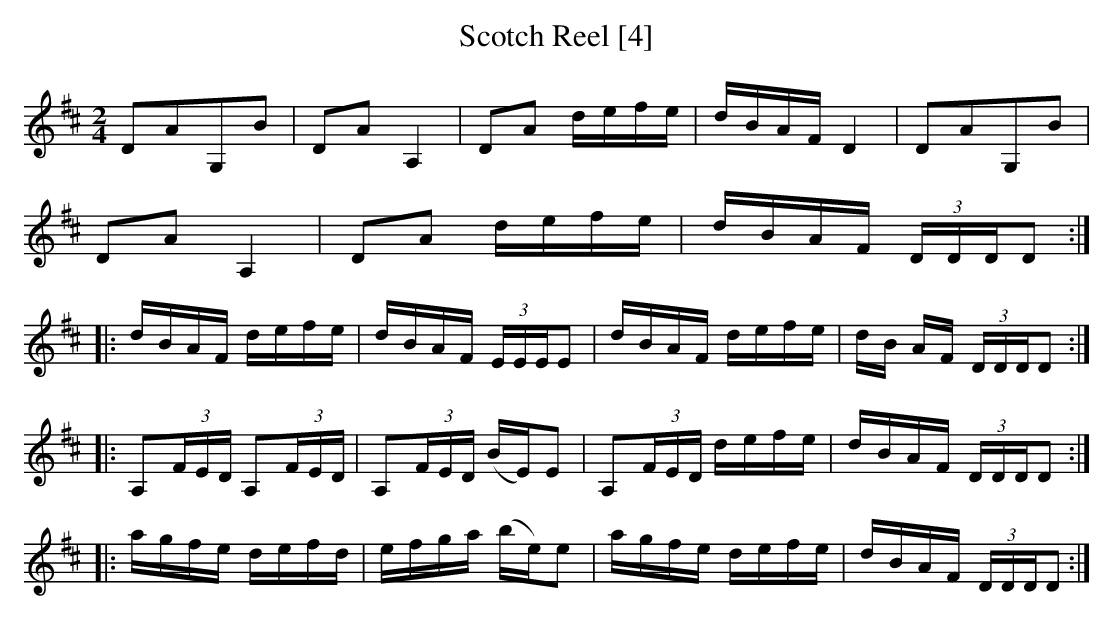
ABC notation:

X:1
T:Scotch Reel [4]
M:2/4
L:1/8
K:D
DAG,B|DA A,2|DA d/e/f/e/|d/B/A/F/ D2|DAG,B|
DA A,2|DA d/e/f/e/|d/B/A/F/ (3D/D/D/D:|
|:d/B/A/F/ d/e/f/e/|d/B/A/F/ (3E/E/E/E|d/B/A/F/ d/e/f/e/|d/B/ A/F/ (3D/D/D/D:|
|:A,(3F/E/D/ A,(3F/E/D/|A,(3F/E/D/ (B/E/)E|A,(3F/E/D/ d/e/f/e/|d/B/A/F/ (3D/D/D/D:|
|:a/g/f/e/ d/e/f/d/|e/f/g/a/ (b/e/)e|a/g/f/e/ d/e/f/e/|d/B/A/F/ (3D/D/D/D:|]
